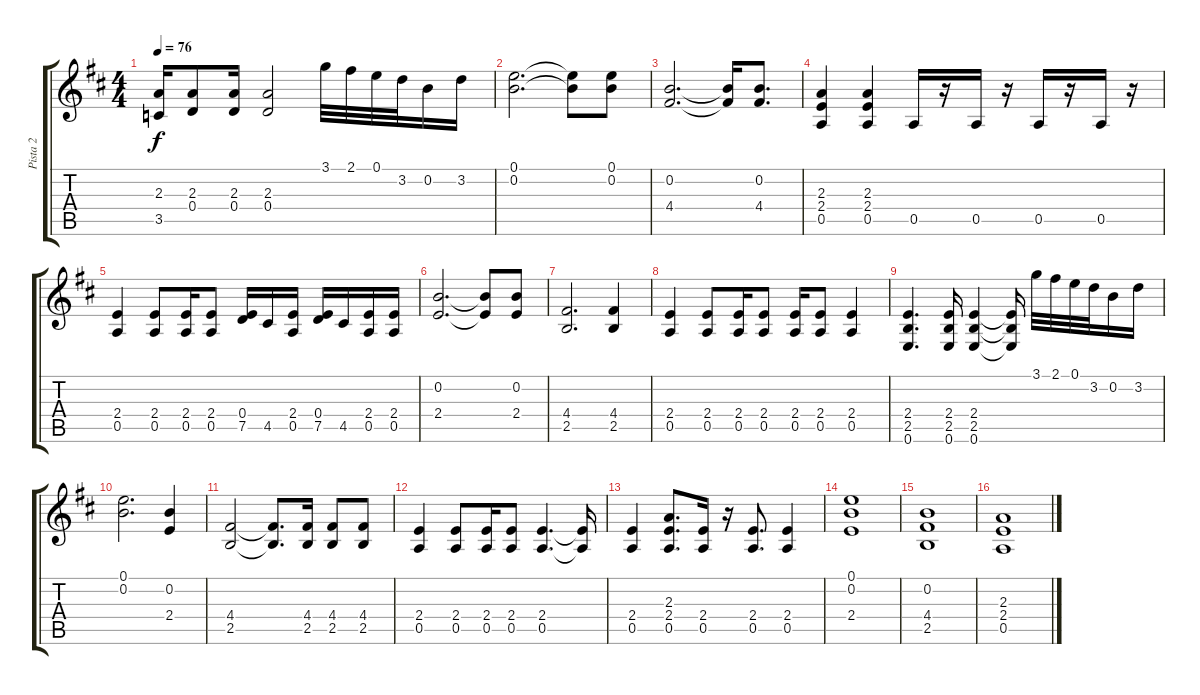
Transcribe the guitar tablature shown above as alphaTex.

\track ("Pista 2" "Pista 2") {instrument distortionguitar}
\staff {score tabs}
\tuning (E4 B3 G3 D3 A2 E2) {hide}
\ts (4 4)
\tempo 76
\clef g2
\ks d
(2.3 3.5).16{dy f} (2.3 0.4).8 (2.3 0.4).16 (2.3 0.4).2 3.1.32 2.1.32 0.1.32 3.2.32 0.2.16 3.2.16 |
(0.1 0.2).2{d} (0.1{t} 0.2{t}).8 (0.1 0.2).8 |
(0.2 4.4).2{d} (0.2{t} 4.4{t}).16 (0.2 4.4).8{d} |
(2.3 2.4 0.5).4 (2.3 2.4 0.5).4 0.5.16 r.16 0.5.16 r.16 0.5.16 r.16 0.5.16 r.16 |
(2.4 0.5).4 (2.4 0.5).8 (2.4 0.5).16 (2.4 0.5).8 (0.4 7.5).16 4.5.16 (2.4 0.5).16 (0.4 7.5).16 4.5.16 (2.4 0.5).16 (2.4 0.5).16 |
(0.2 2.4).2{d} (0.2{t} 2.4{t}).8 (0.2 2.4).8 |
(4.4 2.5).2{d} (4.4 2.5).4 |
(2.4 0.5).4 (2.4 0.5).8 (2.4 0.5).16 (2.4 0.5).8 (2.4 0.5).16 (2.4 0.5).8 (2.4 0.5).4 |
(2.4 2.5 0.6).4{d} (2.4 2.5 0.6).16 (2.4 2.5 0.6).4 (2.4{t} 2.5{t} 0.6{t}).16 3.1.32 2.1.32 0.1.32 3.2.32 0.2.16 3.2.16 |
(0.1 0.2).2{d} (0.2 2.4).4 |
(4.4 2.5).2 (4.4{t} 2.5{t}).8{d} (4.4 2.5).16 (4.4 2.5).8 (4.4 2.5).8 |
(2.4 0.5).4 (2.4 0.5).8 (2.4 0.5).16 (2.4 0.5).8 (2.4 0.5).4{d} (2.4{t} 0.5{t}).16 |
(2.4 0.5).4 (2.3 2.4 0.5).8{d} (2.4 0.5).16 r.16 (2.4 0.5).8{d} (2.4 0.5).4 |
(0.1 0.2 2.4).1 |
(0.2 4.4 2.5).1 |
(2.3 2.4 0.5).1
